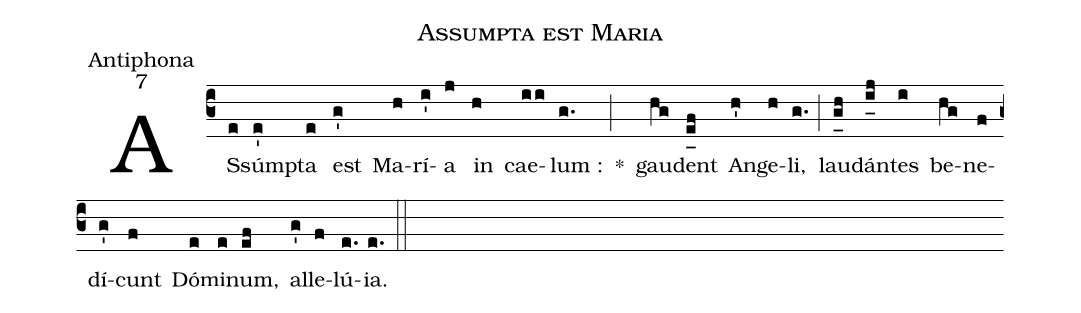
name:Assumpta est Maria;
office-part:Antiphona;
mode:7;
%%
(c3) AS(e)súm(e')pta(e) est(g') Ma(h)rí(i')a(j) in(h) cae(ii)lum :(g.) *(;) gau(hg)dent(e_[uh:l]f) An(h')ge(h)li,(g.) (;) lau(g_[uh:l]h)dán(i_[uh:l]j)tes(i) be(hg)ne(f)dí(g')cunt(f) Dó(e)mi(e)num,(ef) al(g')le(f)lú(e.){ia}.(e.) (::)
